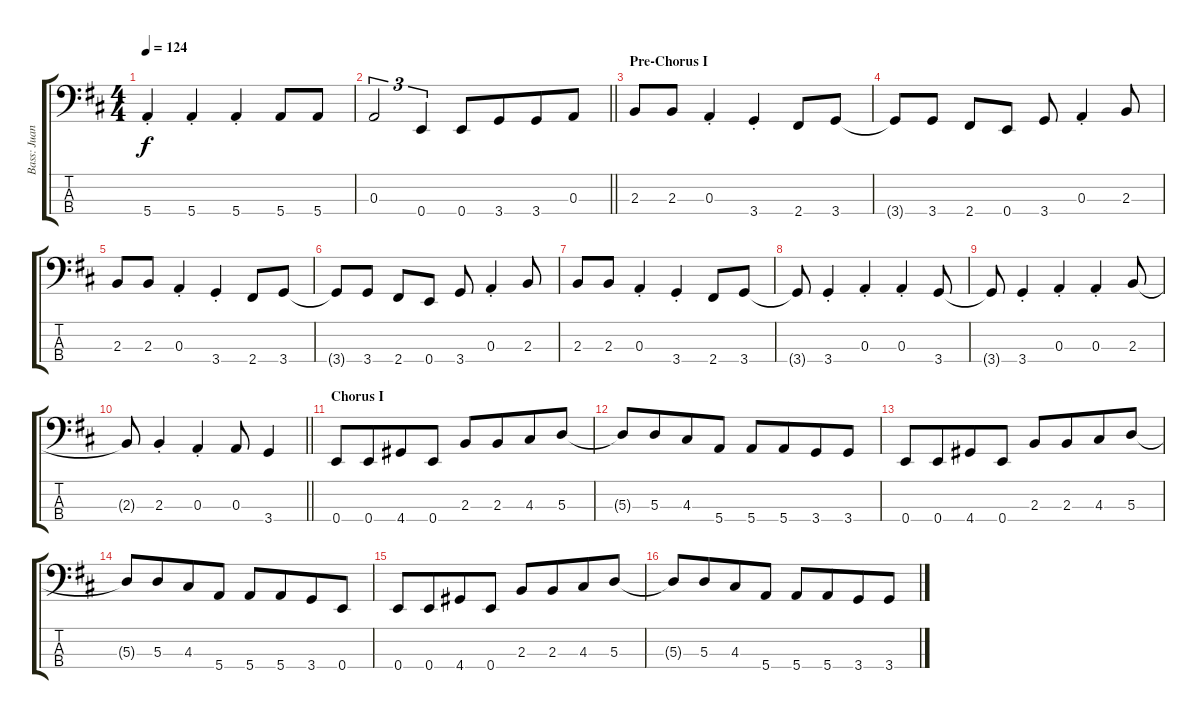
\track ("Bass: Juan" "Bass: Juan") {instrument electricbassfinger}
\staff {score tabs}
\tuning (G2 D2 A1 E1) {hide}
\ts (4 4)
\tempo 124
\clef f4
\ks d
5.4{st}.4{dy f} 5.4{st}.4 5.4{st}.4 5.4.8 5.4.8 |
\barLineRight lightlight
0.3.2{tu (3 2)} 0.4.4{tu (3 2)} 0.4.8 3.4.8{beam merge} 3.4.8 0.3.8 |
\section ("" "Pre-Chorus I")
2.3.8 2.3.8 0.3{st}.4 3.4{st}.4 2.4.8 3.4.8 |
3.4{t}.8 3.4.8 2.4.8 0.4.8 3.4.8 0.3{st}.4 2.3.8 |
2.3.8 2.3.8 0.3{st}.4 3.4{st}.4 2.4.8 3.4.8 |
3.4{t}.8 3.4.8 2.4.8 0.4.8 3.4.8 0.3{st}.4 2.3.8 |
2.3.8 2.3.8 0.3{st}.4 3.4{st}.4 2.4.8 3.4.8 |
3.4{t}.8 3.4{st}.4 0.3{st}.4 0.3{st}.4 3.4.8 |
3.4{t}.8 3.4{st}.4 0.3{st}.4 0.3{st}.4 2.3.8 |
\barLineRight lightlight
2.3{t}.8 2.3{st}.4 0.3{st}.4 0.3.8 3.4.4 |
\section ("" "Chorus I")
0.4.8 0.4.8{beam merge} 4.4.8 0.4.8 2.3.8 2.3.8{beam merge} 4.3.8 5.3.8 |
5.3{t}.8 5.3.8{beam merge} 4.3.8 5.4.8 5.4.8 5.4.8{beam merge} 3.4.8 3.4.8 |
0.4.8 0.4.8{beam merge} 4.4.8 0.4.8 2.3.8 2.3.8{beam merge} 4.3.8 5.3.8 |
5.3{t}.8 5.3.8{beam merge} 4.3.8 5.4.8 5.4.8 5.4.8{beam merge} 3.4.8 0.4.8 |
0.4.8 0.4.8{beam merge} 4.4.8 0.4.8 2.3.8 2.3.8{beam merge} 4.3.8 5.3.8 |
5.3{t}.8 5.3.8{beam merge} 4.3.8 5.4.8 5.4.8 5.4.8{beam merge} 3.4.8 3.4.8
